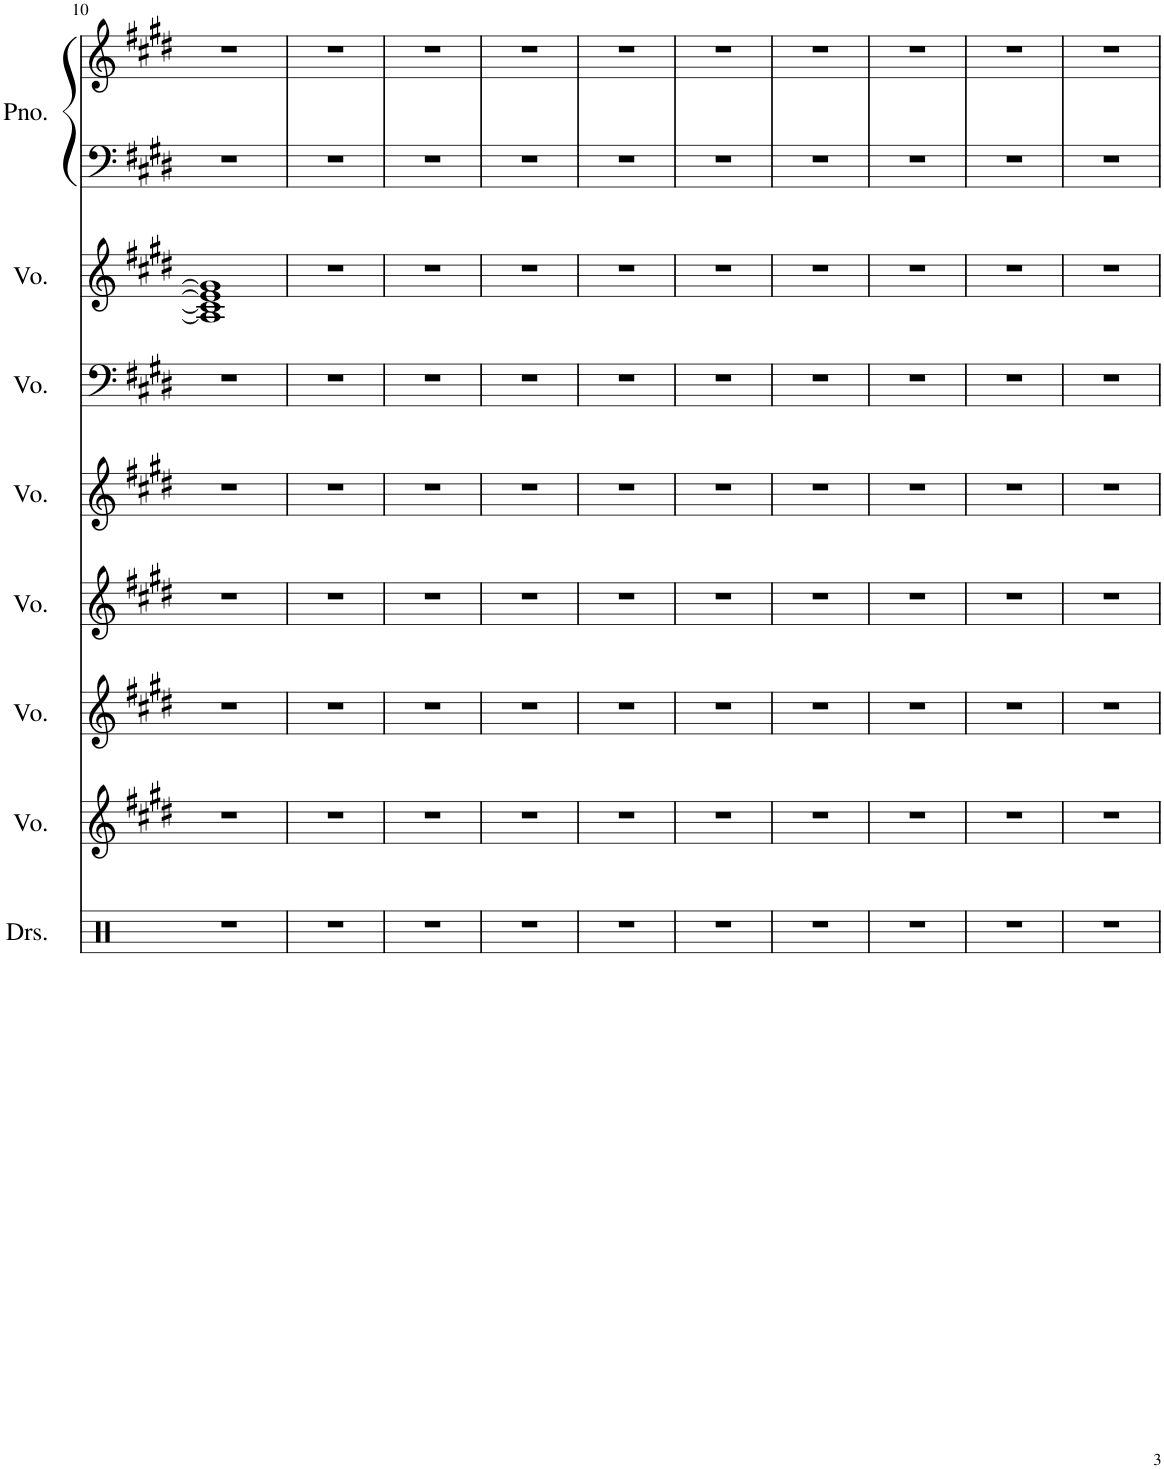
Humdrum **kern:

**kern	**kern	**kern	**kern	**kern	**kern	**kern	**kern	**kern
*part8	*part7	*part6	*part5	*part4	*part3	*part2	*part1	*part1
*staff9	*staff8	*staff7	*staff6	*staff5	*staff4	*staff3	*staff2	*staff1
*I"Drumset	*I"Voice	*I"Voice	*I"Voice	*I"Voice	*I"Voice	*I"Voice	*I"Piano	*
*I'Drs.	*I'Vo.	*I'Vo.	*I'Vo.	*I'Vo.	*I'Vo.	*I'Vo.	*I'Pno.	*
!!LO:PB:g=z
*clefX	*clefG2	*clefG2	*clefG2	*clefG2	*clefF4	*clefG2	*clefF4	*clefG2
*k[]	*k[f#c#g#d#]	*k[f#c#g#d#]	*k[f#c#g#d#]	*k[f#c#g#d#]	*k[f#c#g#d#]	*k[f#c#g#d#]	*k[f#c#g#d#]	*k[f#c#g#d#]
*M4/4	*M4/4	*M4/4	*M4/4	*M4/4	*M4/4	*M4/4	*M4/4	*M4/4
=10	=10	=10	=10	=10	=10	=10	=10	=10
1r	1r	1r	1r	1r	1r	1A] 1cn] 1e] 1gn]	1r	1r
=11	=11	=11	=11	=11	=11	=11	=11	=11
1r	1r	1r	1r	1r	1r	1r	1r	1r
=12	=12	=12	=12	=12	=12	=12	=12	=12
1r	1r	1r	1r	1r	1r	1r	1r	1r
=13	=13	=13	=13	=13	=13	=13	=13	=13
1r	1r	1r	1r	1r	1r	1r	1r	1r
=14	=14	=14	=14	=14	=14	=14	=14	=14
1r	1r	1r	1r	1r	1r	1r	1r	1r
=15	=15	=15	=15	=15	=15	=15	=15	=15
1r	1r	1r	1r	1r	1r	1r	1r	1r
=16	=16	=16	=16	=16	=16	=16	=16	=16
1r	1r	1r	1r	1r	1r	1r	1r	1r
=17	=17	=17	=17	=17	=17	=17	=17	=17
1r	1r	1r	1r	1r	1r	1r	1r	1r
=18	=18	=18	=18	=18	=18	=18	=18	=18
1r	1r	1r	1r	1r	1r	1r	1r	1r
=19	=19	=19	=19	=19	=19	=19	=19	=19
1r	1r	1r	1r	1r	1r	1r	1r	1r
=	=	=	=	=	=	=	=	=
*-	*-	*-	*-	*-	*-	*-	*-	*-
